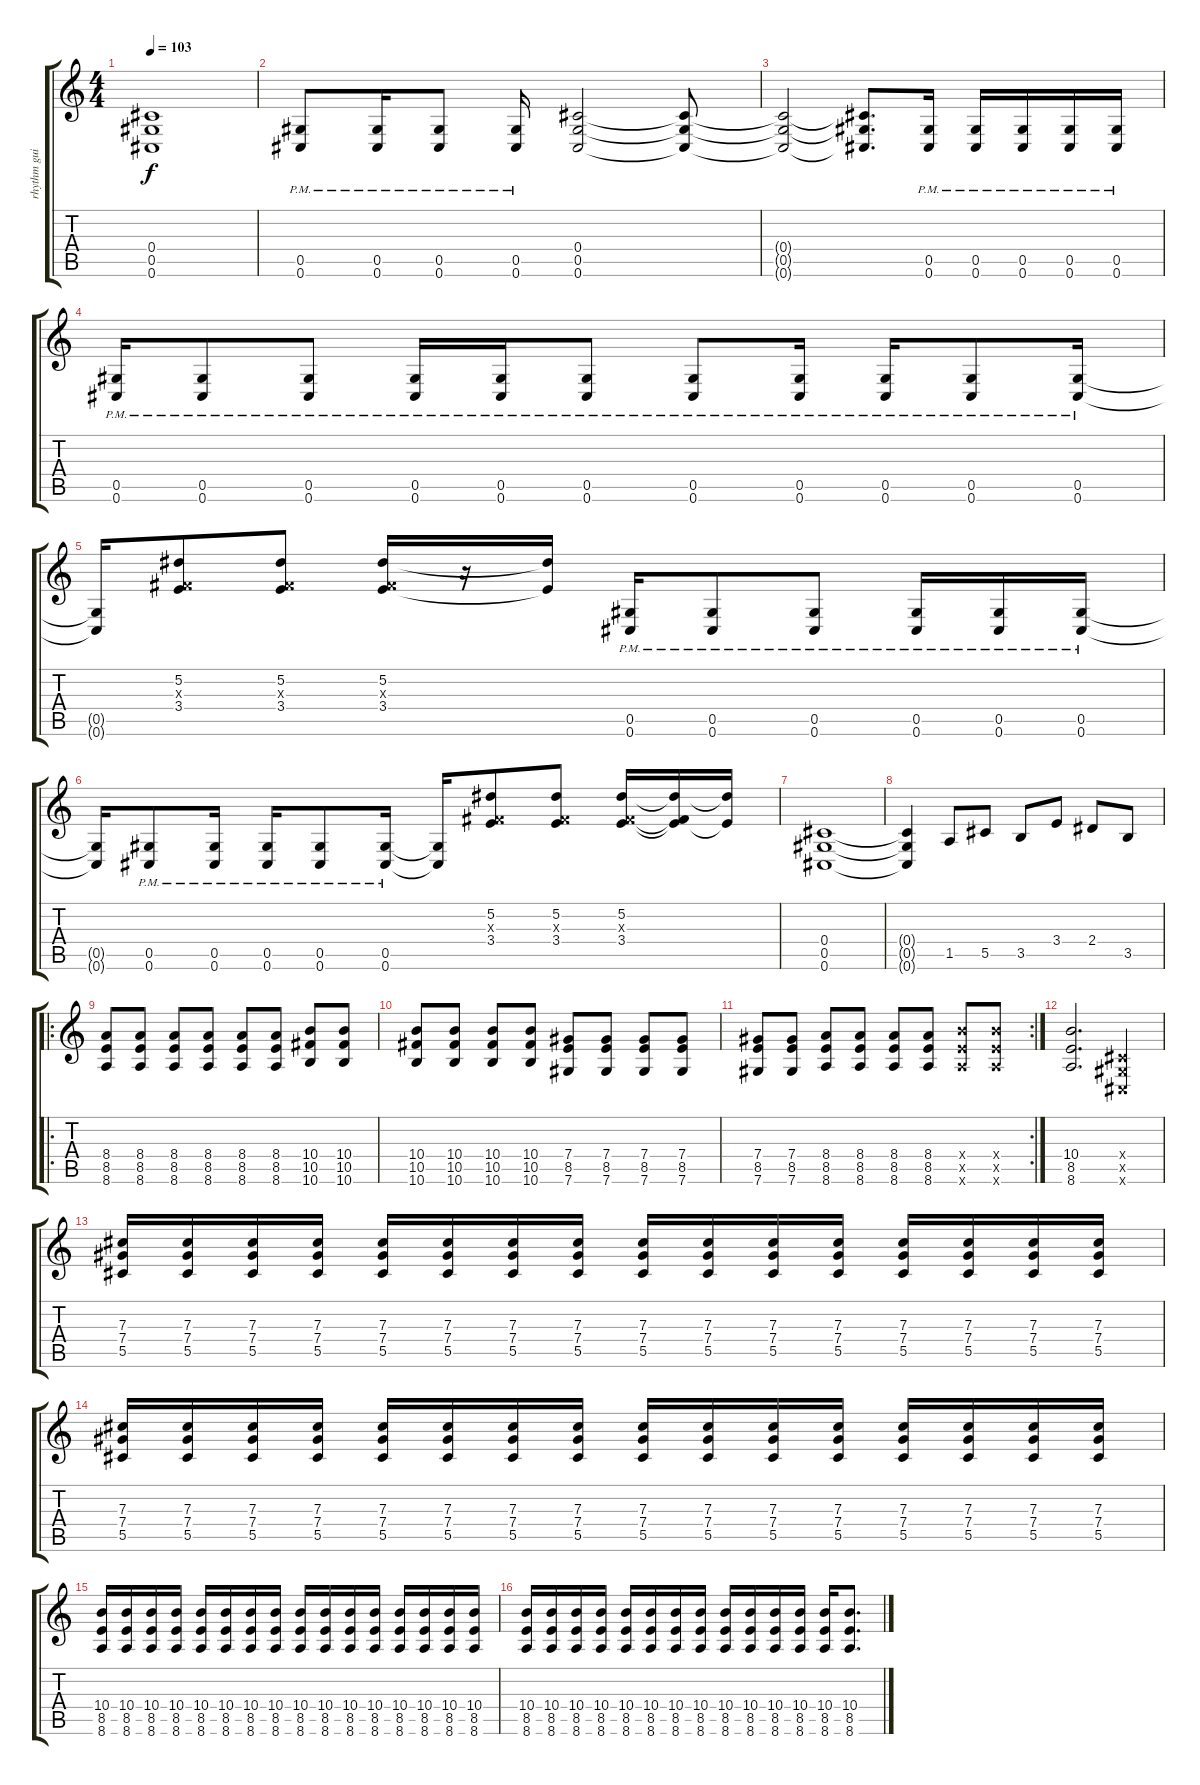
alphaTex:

\track ("rhythm guitar" "rhythm gui") {instrument distortionguitar}
\staff {score tabs}
\tuning (Eb4 Bb3 Gb3 Db3 Ab2 Db2) {hide}
\ts (4 4)
\tempo 103
\clef g2
\ks c
(0.4 0.5 0.6).1{dy f} |
(0.5{pm} 0.6{pm}).8 (0.5{pm} 0.6{pm}).16 (0.5{pm} 0.6{pm}).8 (0.5{pm} 0.6{pm}).16 (0.4 0.5 0.6).2 (0.4{t} 0.5{t} 0.6{t}).8 |
(0.4{t} 0.5{t} 0.6{t}).2 (0.4{t} 0.5{t} 0.6{t}).8{d} (0.5{pm} 0.6{pm}).16 (0.5{pm} 0.6{pm}).16 (0.5{pm} 0.6{pm}).16 (0.5{pm} 0.6{pm}).16 (0.5{pm} 0.6{pm}).16 |
(0.5{pm} 0.6{pm}).16 (0.5{pm} 0.6{pm}).8 (0.5{pm} 0.6{pm}).8 (0.5{pm} 0.6{pm}).16 (0.5{pm} 0.6{pm}).16 (0.5{pm} 0.6{pm}).8 (0.5{pm} 0.6{pm}).8 (0.5{pm} 0.6{pm}).16 (0.5{pm} 0.6{pm}).16 (0.5{pm} 0.6{pm}).8 (0.5{pm} 0.6{pm}).16 |
(0.5{t} 0.6{t}).16 (5.2 0.3{x} 3.4).8 (5.2 0.3{x} 3.4).8 (5.2 0.3{x} 3.4).16 r.16 (5.2{t} 3.4{t}).16 (0.5{pm} 0.6{pm}).16 (0.5{pm} 0.6{pm}).8 (0.5{pm} 0.6{pm}).8 (0.5{pm} 0.6{pm}).16 (0.5{pm} 0.6{pm}).16 (0.5{pm} 0.6{pm}).16 |
(0.5{t} 0.6{t}).16 (0.5{pm} 0.6{pm}).8 (0.5{pm} 0.6{pm}).16 (0.5{pm} 0.6{pm}).16 (0.5{pm} 0.6{pm}).8 (0.5{pm} 0.6{pm}).16 (0.5{t} 0.6{t}).16 (5.2 0.3{x} 3.4).8 (5.2 0.3{x} 3.4).8 (5.2 0.3{x} 3.4).16 (5.2{t} 0.3{t} 3.4{t}).16 (5.2{t} 3.4{t}).16 |
(0.4 0.5 0.6).1 |
(0.4{t} 0.5{t} 0.6{t}).4 1.5.8 5.5.8 3.5.8 3.4.8 2.4.8 3.5.8 |
\ro
(8.4 8.5 8.6).8 (8.4 8.5 8.6).8 (8.4 8.5 8.6).8 (8.4 8.5 8.6).8 (8.4 8.5 8.6).8 (8.4 8.5 8.6).8 (10.4 10.5 10.6).8 (10.4 10.5 10.6).8 |
(10.4 10.5 10.6).8 (10.4 10.5 10.6).8 (10.4 10.5 10.6).8 (10.4 10.5 10.6).8 (7.4 8.5 7.6).8 (7.4 8.5 7.6).8 (7.4 8.5 7.6).8 (7.4 8.5 7.6).8 |
\rc 2
(7.4 8.5 7.6).8 (7.4 8.5 7.6).8 (8.4 8.5 8.6).8 (8.4 8.5 8.6).8 (8.4 8.5 8.6).8 (8.4 8.5 8.6).8 (10.4{x} 8.5{x} 8.6{x}).8 (10.4{x} 8.5{x} 8.6{x}).8 |
(10.4 8.5 8.6).2{d} (0.4{x} 0.5{x} 0.6{x}).4 |
(7.3 7.4 5.5).16 (7.3 7.4 5.5).16 (7.3 7.4 5.5).16 (7.3 7.4 5.5).16 (7.3 7.4 5.5).16 (7.3 7.4 5.5).16 (7.3 7.4 5.5).16 (7.3 7.4 5.5).16 (7.3 7.4 5.5).16 (7.3 7.4 5.5).16 (7.3 7.4 5.5).16 (7.3 7.4 5.5).16 (7.3 7.4 5.5).16 (7.3 7.4 5.5).16 (7.3 7.4 5.5).16 (7.3 7.4 5.5).16 |
(7.3 7.4 5.5).16 (7.3 7.4 5.5).16 (7.3 7.4 5.5).16 (7.3 7.4 5.5).16 (7.3 7.4 5.5).16 (7.3 7.4 5.5).16 (7.3 7.4 5.5).16 (7.3 7.4 5.5).16 (7.3 7.4 5.5).16 (7.3 7.4 5.5).16 (7.3 7.4 5.5).16 (7.3 7.4 5.5).16 (7.3 7.4 5.5).16 (7.3 7.4 5.5).16 (7.3 7.4 5.5).16 (7.3 7.4 5.5).16 |
(10.4 8.5 8.6).16 (10.4 8.5 8.6).16 (10.4 8.5 8.6).16 (10.4 8.5 8.6).16 (10.4 8.5 8.6).16 (10.4 8.5 8.6).16 (10.4 8.5 8.6).16 (10.4 8.5 8.6).16 (10.4 8.5 8.6).16 (10.4 8.5 8.6).16 (10.4 8.5 8.6).16 (10.4 8.5 8.6).16 (10.4 8.5 8.6).16 (10.4 8.5 8.6).16 (10.4 8.5 8.6).16 (10.4 8.5 8.6).16 |
(10.4 8.5 8.6).16 (10.4 8.5 8.6).16 (10.4 8.5 8.6).16 (10.4 8.5 8.6).16 (10.4 8.5 8.6).16 (10.4 8.5 8.6).16 (10.4 8.5 8.6).16 (10.4 8.5 8.6).16 (10.4 8.5 8.6).16 (10.4 8.5 8.6).16 (10.4 8.5 8.6).16 (10.4 8.5 8.6).16 (10.4 8.5 8.6).16 (10.4 8.5 8.6).8{d}
